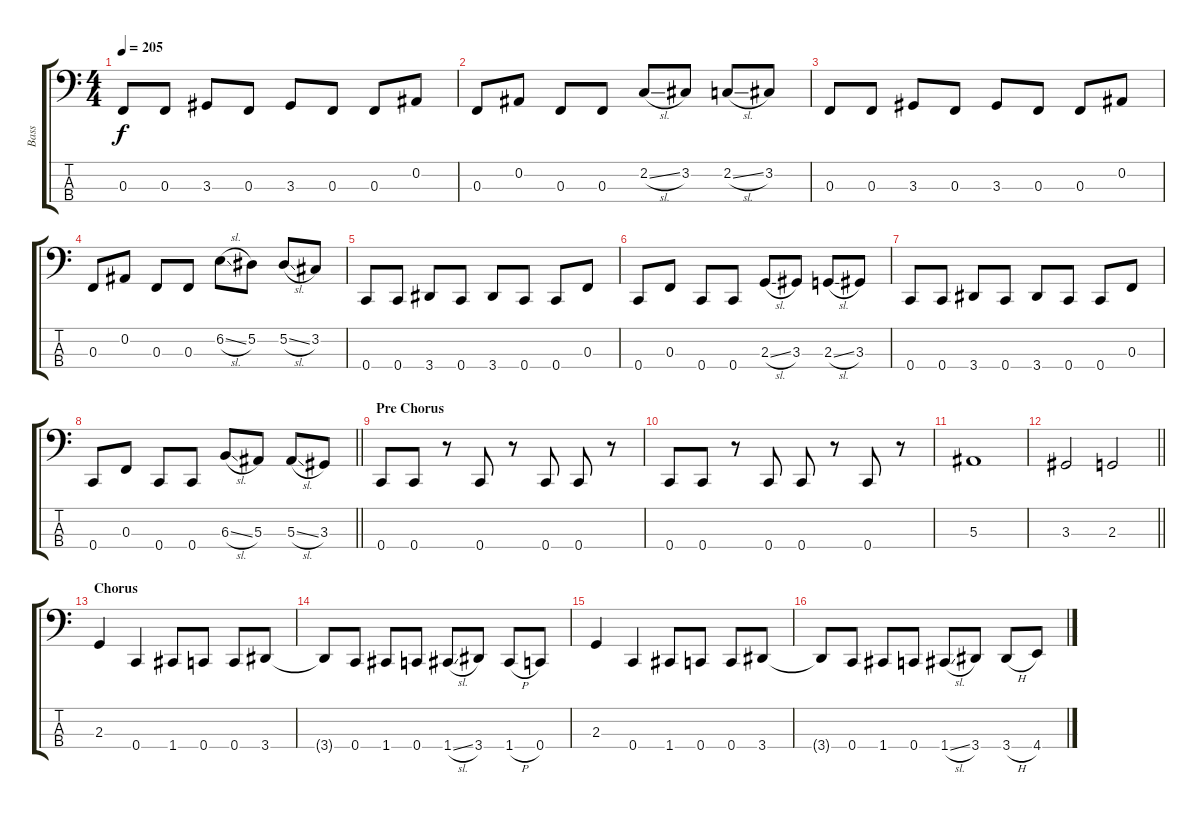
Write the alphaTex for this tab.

\track ("Bass" "Bass") {instrument electricbassfinger}
\staff {score tabs}
\tuning (Eb2 Bb1 F1 C1) {hide}
\ts (4 4)
\tempo 205
\clef f4
\ks c
0.3.8{dy f} 0.3.8 3.3.8 0.3.8 3.3.8 0.3.8 0.3.8 0.2.8 |
0.3.8 0.2.8 0.3.8 0.3.8 2.2{sl}.8 3.2.8 2.2{sl}.8 3.2.8 |
0.3.8 0.3.8 3.3.8 0.3.8 3.3.8 0.3.8 0.3.8 0.2.8 |
0.3.8 0.2.8 0.3.8 0.3.8 6.2{sl}.8 5.2.8 5.2{sl}.8 3.2.8 |
0.4.8 0.4.8 3.4.8 0.4.8 3.4.8 0.4.8 0.4.8 0.3.8 |
0.4.8 0.3.8 0.4.8 0.4.8 2.3{sl}.8 3.3.8 2.3{sl}.8 3.3.8 |
0.4.8 0.4.8 3.4.8 0.4.8 3.4.8 0.4.8 0.4.8 0.3.8 |
\barLineRight lightlight
0.4.8 0.3.8 0.4.8 0.4.8 6.3{sl}.8 5.3.8 5.3{sl}.8 3.3.8 |
\section ("" "Pre Chorus")
0.4.8 0.4.8 r.8 0.4.8 r.8 0.4.8 0.4.8 r.8 |
0.4.8 0.4.8 r.8 0.4.8 0.4.8 r.8 0.4.8 r.8 |
5.3.1 |
\barLineRight lightlight
3.3.2 2.3.2 |
\section ("" "Chorus")
2.3.4 0.4.4 1.4.8 0.4.8 0.4.8 3.4.8 |
3.4{t}.8 0.4.8 1.4.8 0.4.8 1.4{sl}.8 3.4.8 1.4{h}.8 0.4.8 |
2.3.4 0.4.4 1.4.8 0.4.8 0.4.8 3.4.8 |
3.4{t}.8 0.4.8 1.4.8 0.4.8 1.4{sl}.8 3.4.8 3.4{h}.8 4.4.8
